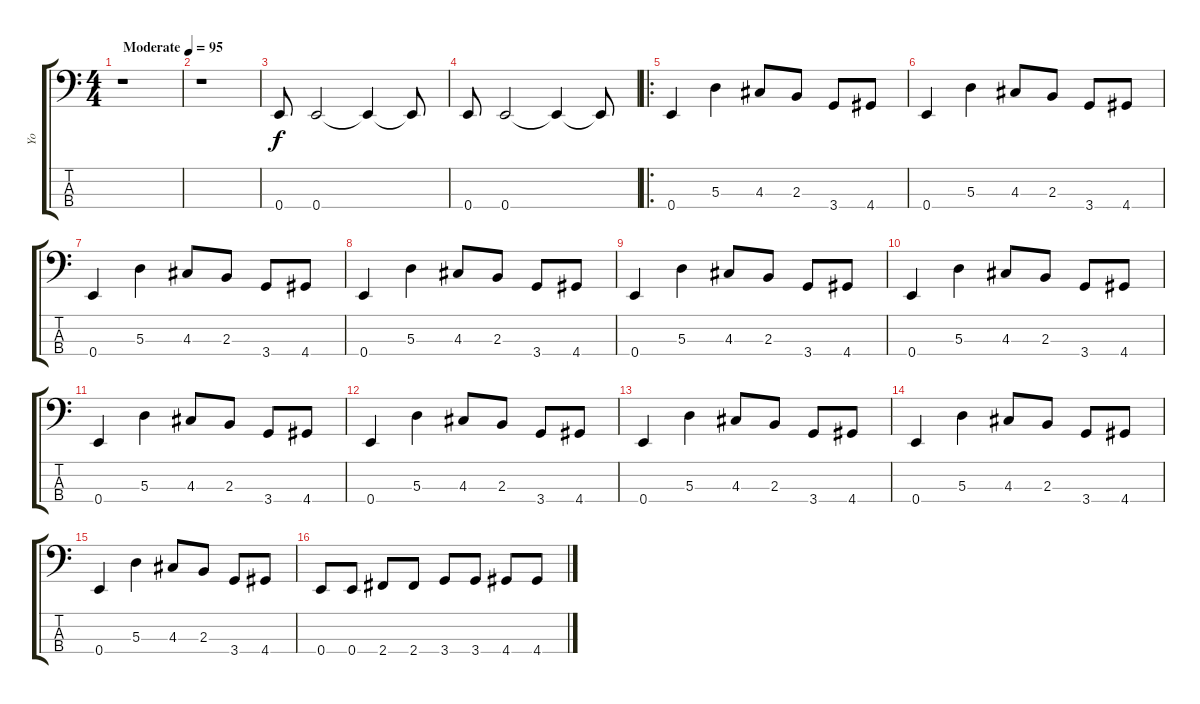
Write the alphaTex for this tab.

\track ("Yo" "Yo") {instrument electricbassfinger}
\staff {score tabs}
\tuning (G2 D2 A1 E1) {hide}
\ts (4 4)
\tempo (95 "Moderate")
\clef f4
\ks c
r.1{dy f instrument electricbassfinger} |
r.1 |
0.4.8 0.4.2 0.4{t}.4 0.4{t}.8 |
0.4.8 0.4.2 0.4{t}.4 0.4{t}.8 |
\ro
0.4.4 5.3.4 4.3.8 2.3.8 3.4.8 4.4.8 |
0.4.4 5.3.4 4.3.8 2.3.8 3.4.8 4.4.8 |
0.4.4 5.3.4 4.3.8 2.3.8 3.4.8 4.4.8 |
0.4.4 5.3.4 4.3.8 2.3.8 3.4.8 4.4.8 |
0.4.4 5.3.4 4.3.8 2.3.8 3.4.8 4.4.8 |
0.4.4 5.3.4 4.3.8 2.3.8 3.4.8 4.4.8 |
0.4.4 5.3.4 4.3.8 2.3.8 3.4.8 4.4.8 |
0.4.4 5.3.4 4.3.8 2.3.8 3.4.8 4.4.8 |
0.4.4 5.3.4 4.3.8 2.3.8 3.4.8 4.4.8 |
0.4.4 5.3.4 4.3.8 2.3.8 3.4.8 4.4.8 |
0.4.4 5.3.4 4.3.8 2.3.8 3.4.8 4.4.8 |
0.4.8 0.4.8 2.4.8 2.4.8 3.4.8 3.4.8 4.4.8 4.4.8
